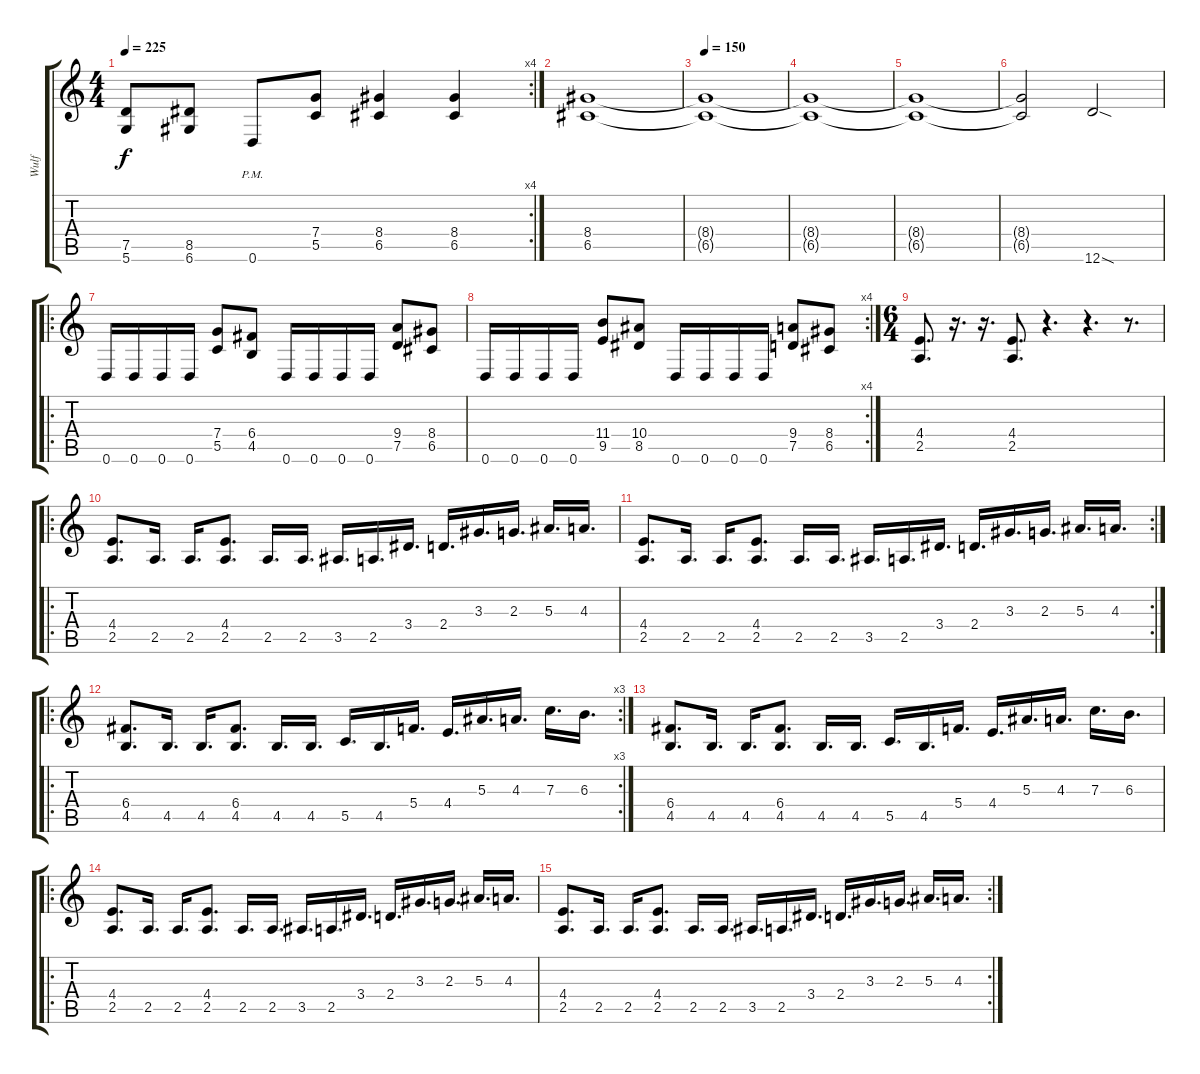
\track ("Wulf" "Wulf") {instrument distortionguitar}
\staff {score tabs}
\tuning (D4 A3 F3 C3 G2 D2) {hide}
\rc 4
\ts (4 4)
\tempo 225
\clef g2
\ks c
(7.5 5.6).8{dy f} (8.5 6.6).8 0.6{pm}.8 (7.4 5.5).8 (8.4 6.5).4 (8.4 6.5).4 |
(8.4 6.5).1 |
\tempo 150
(8.4{t} 6.5{t}).1 |
(8.4{t} 6.5{t}).1 |
(8.4{t} 6.5{t}).1 |
(8.4{t} 6.5{t}).2 12.6{sod}.2 |
\ro
0.6.16 0.6.16 0.6.16 0.6.16 (7.4 5.5).8 (6.4 4.5).8 0.6.16 0.6.16 0.6.16 0.6.16 (9.4 7.5).8 (8.4 6.5).8 |
\rc 4
0.6.16 0.6.16 0.6.16 0.6.16 (11.4 9.5).8 (10.4 8.5).8 0.6.16 0.6.16 0.6.16 0.6.16 (9.4 7.5).8 (8.4 6.5).8 |
\ts (6 4)
(4.4 2.5).8{d} r.16{d} r.16{d} (4.4 2.5).8{d} r.4{d} r.4{d} r.8{d} |
\ro
(4.4 2.5).8{d} 2.5.16{d} 2.5.16{d} (4.4 2.5).8{d} 2.5.16{d} 2.5.16{d} 3.5.16{d} 2.5.16{d} 3.4.16{d} 2.4.16{d} 3.3.16{d} 2.3.16{d} 5.3.16{d} 4.3.16{d} |
\rc 2
(4.4 2.5).8{d} 2.5.16{d} 2.5.16{d} (4.4 2.5).8{d} 2.5.16{d} 2.5.16{d} 3.5.16{d} 2.5.16{d} 3.4.16{d} 2.4.16{d} 3.3.16{d} 2.3.16{d} 5.3.16{d} 4.3.16{d} |
\ro
\rc 3
(6.4 4.5).8{d} 4.5.16{d} 4.5.16{d} (6.4 4.5).8{d} 4.5.16{d} 4.5.16{d} 5.5.16{d} 4.5.16{d} 5.4.16{d} 4.4.16{d} 5.3.16{d} 4.3.16{d} 7.3.16{d} 6.3.16{d} |
(6.4 4.5).8{d} 4.5.16{d} 4.5.16{d} (6.4 4.5).8{d} 4.5.16{d} 4.5.16{d} 5.5.16{d} 4.5.16{d} 5.4.16{d} 4.4.16{d} 5.3.16{d} 4.3.16{d} 7.3.16{d} 6.3.16{d} |
\ro
(4.4 2.5).8{d} 2.5.16{d} 2.5.16{d} (4.4 2.5).8{d} 2.5.16{d} 2.5.16{d} 3.5.16{d} 2.5.16{d} 3.4.16{d} 2.4.16{d} 3.3.16{d} 2.3.16{d} 5.3.16{d} 4.3.16{d} |
\rc 2
(4.4 2.5).8{d} 2.5.16{d} 2.5.16{d} (4.4 2.5).8{d} 2.5.16{d} 2.5.16{d} 3.5.16{d} 2.5.16{d} 3.4.16{d} 2.4.16{d} 3.3.16{d} 2.3.16{d} 5.3.16{d} 4.3.16{d}
